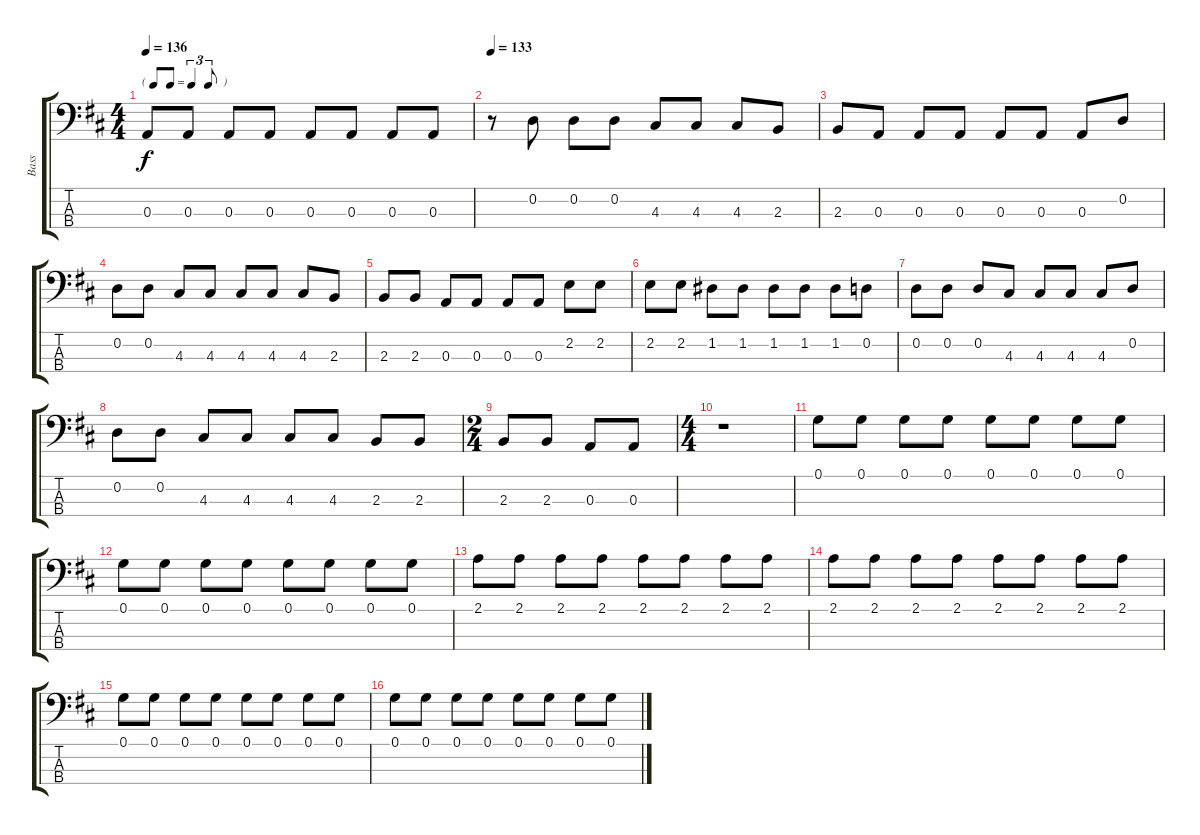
\track ("Bass" "Bass") {instrument electricbassfinger}
\staff {score tabs}
\tuning (G2 D2 A1 E1) {hide}
\ts (4 4)
\tf triplet8th
\tempo 136
\clef f4
\ks d
0.3.8{dy f} 0.3.8 0.3.8 0.3.8 0.3.8 0.3.8 0.3.8 0.3.8 |
\tempo 133
r.8 0.2.8 0.2.8 0.2.8 4.3.8 4.3.8 4.3.8 2.3.8 |
2.3.8 0.3.8 0.3.8 0.3.8 0.3.8 0.3.8 0.3.8 0.2.8 |
0.2.8 0.2.8 4.3.8 4.3.8 4.3.8 4.3.8 4.3.8 2.3.8 |
2.3.8 2.3.8 0.3.8 0.3.8 0.3.8 0.3.8 2.2.8 2.2.8 |
2.2.8 2.2.8 1.2.8 1.2.8 1.2.8 1.2.8 1.2.8 0.2.8 |
0.2.8 0.2.8 0.2.8 4.3.8 4.3.8 4.3.8 4.3.8 0.2.8 |
0.2.8 0.2.8 4.3.8 4.3.8 4.3.8 4.3.8 2.3.8 2.3.8 |
\ts (2 4)
2.3.8 2.3.8 0.3.8 0.3.8 |
\ts (4 4)
r.1 |
0.1.8 0.1.8 0.1.8 0.1.8 0.1.8 0.1.8 0.1.8 0.1.8 |
0.1.8 0.1.8 0.1.8 0.1.8 0.1.8 0.1.8 0.1.8 0.1.8 |
2.1.8 2.1.8 2.1.8 2.1.8 2.1.8 2.1.8 2.1.8 2.1.8 |
2.1.8 2.1.8 2.1.8 2.1.8 2.1.8 2.1.8 2.1.8 2.1.8 |
0.1.8 0.1.8 0.1.8 0.1.8 0.1.8 0.1.8 0.1.8 0.1.8 |
0.1.8 0.1.8 0.1.8 0.1.8 0.1.8 0.1.8 0.1.8 0.1.8
